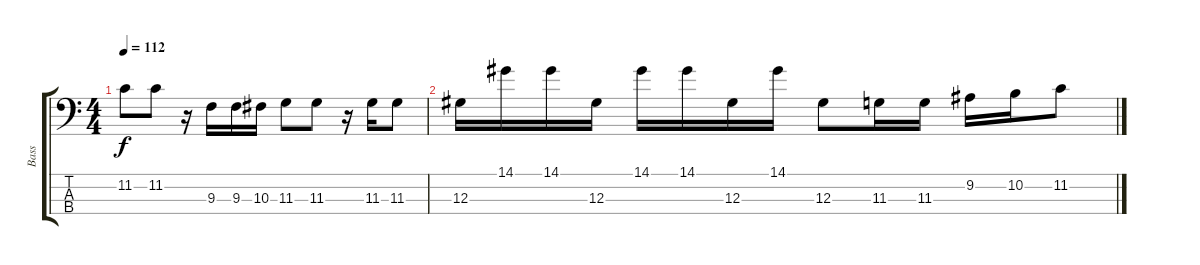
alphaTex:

\track ("Bass" "Bass") {instrument electricbassfinger}
\staff {score tabs}
\tuning (Gb2 Db2 Ab1 Eb1) {hide}
\ts (4 4)
\tempo 112
\clef f4
\ks c
11.2.8{dy f volume 9} 11.2.8 r.16 9.3.16 9.3.16 10.3.16 11.3.8 11.3.8 r.16 11.3.16 11.3.8 |
12.3.16{volume 0} 14.1.16 14.1.16 12.3.16 14.1.16 14.1.16 12.3.16 14.1.16 12.3.8 11.3.16 11.3.16 9.2.16 10.2.16 11.2.8
